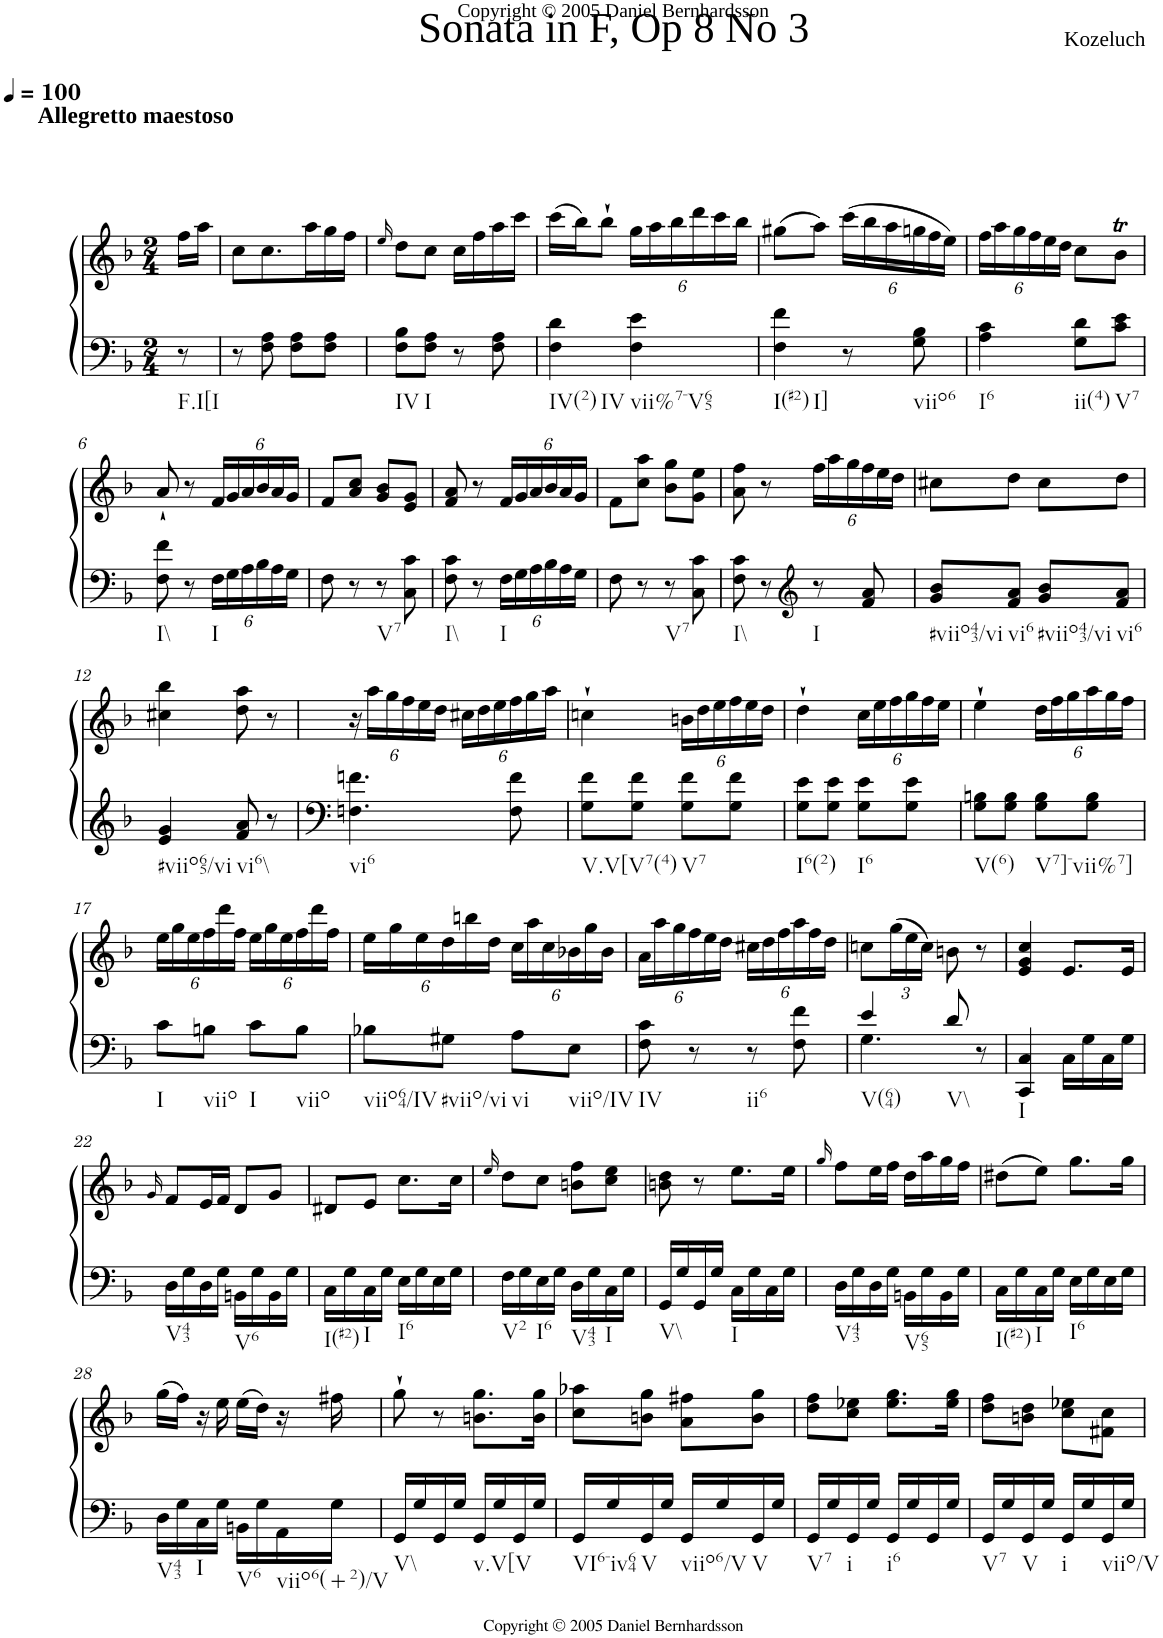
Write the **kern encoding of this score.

**kern	**kern
*part1	*part1
*staff2	*staff1
*I"Piano	*
*I'Pno.	*
*clefF4	*clefG2
*k[b-]	*k[b-]
*F:	*F:
*M2/4	*M2/4
*MM100	*MM100
=	=
!	!LO:TX:a:B:t=Allegretto maestoso
!LO:TX:b:t=F.I[I	!
8r	16ff\LL
.	16aa\JJ
=1	=1
8r	8cc\L
8F\ 8A\	8.cc\
8F\ 8A\L	.
.	16aa\L
8F\ 8A\J	16gg\
.	16ff\JJ
=2	=2
.	16qee/
!LO:TX:b:t=IV	!
8F\ 8B-\L	8dd\L
!LO:TX:b:t=I	!
8F\ 8A\J	8cc\J
8r	16cc\LL
.	16ff\
8F\ 8A\	16aa\
.	16ccc\JJ
=3	=3
!LO:TX:b:t=IV(2)	!
!LO:TX:b:t=IV	!
4F\ 4d\	(16ccc\LL
.	16bb-\J)
.	8bb-`\J
*	*Xbrackettup
!LO:TX:b:t=vii%7-V65	!
4F\ 4e\	24gg\LL
.	24aa\
.	24bb-\
.	24ddd\
.	24ccc\
.	24bb-\JJ
=4	=4
!LO:TX:b:t=I(#2)	!
!LO:TX:b:t=I]	!
4F\ 4f\	(8gg#X\L
.	8aa\J)
8r	(24ccc\LL
.	24bb-\
.	24aa\
!LO:TX:b:t=viio6	!
8G\ 8B-\	24ggn\
.	24ff\
.	24ee\JJ)
=5	=5
!LO:TX:b:t=I6	!
4A\ 4c\	24ff\LL
.	24aa\
.	24gg\
.	24ff\
.	24ee\
.	24dd\JJ
!LO:TX:b:t=ii(4)	!
8G\ 8d\L	8cc\L
!LO:TX:b:t=V7	!
8c\ 8e\J	8b-T\J
!!LO:LB:g=z
=6	=6
!LO:TX:b:t=I\\	!
8F\ 8f\	8a`/
8r	8r
*Xbrackettup	*
!LO:TX:b:t=I	!
24F\LL	24f/LL
24G\	24g/
24A\	24a/
24B-\	24b-/
24A\	24a/
24G\JJ	24g/JJ
=7	=7
8F\	8f/L
8r	8a/ 8cc/J
!LO:TX:b:t=V7	!
8r	8g/ 8b-/L
8C\ 8c\	8e/ 8g/J
=8	=8
!LO:TX:b:t=I\\	!
8F\ 8c\	8f/ 8a/
8r	8r
!LO:TX:b:t=I	!
24F\LL	24f/LL
24G\	24g/
24A\	24a/
24B-\	24b-/
24A\	24a/
24G\JJ	24g/JJ
=9	=9
8F\	8f\L
8r	8cc\ 8aa\J
!LO:TX:b:t=V7	!
8r	8b-\ 8gg\L
8C\ 8c\	8g\ 8ee\J
=10	=10
!LO:TX:b:t=I\\	!
8F\ 8c\	8a\ 8ff\
8r	8r
*clefG2	*
!LO:TX:b:t=I	!
8r	24ff\LL
.	24aa\
.	24gg\
8f/ 8a/	24ff\
.	24ee\
.	24dd\JJ
=11	=11
!LO:TX:b:t=#viio43/vi	!
8g/ 8b-/L	8cc#X\L
!LO:TX:b:t=vi6	!
8f/ 8a/J	8dd\J
!LO:TX:b:t=#viio43/vi	!
8g/ 8b-/L	8cc#\L
!LO:TX:b:t=vi6	!
8f/ 8a/J	8dd\J
!!LO:LB:g=z
=12	=12
!LO:TX:b:t=#viio65/vi	!
4e/ 4g/	4cc#X\ 4bb-\
!LO:TX:b:t=vi6\\	!
8f/ 8a/	8dd\ 8aa\
8r	8r
=13	=13
!LO:TX:b:t=vi6	!
4.Fn\ 4.fn\	24r
.	24aa\LL
.	24gg\
.	24ff\
.	24ee\
.	24dd\JJ
.	24cc#X\LL
.	24dd\
.	24ee\
8F\ 8f\	24ff\
.	24gg\
.	24aa\JJ
=14	=14
!LO:TX:b:t=V.V[V7(4)	!
8G\ 8f\L	4ccn`\
8G\ 8f\J	.
!LO:TX:b:t=V7	!
8G\ 8f\L	24bn\LL
.	24dd\
.	24ee\
8G\ 8f\J	24ff\
.	24ee\
.	24dd\JJ
=15	=15
!LO:TX:b:t=I6(2)	!
8G\ 8e\L	4dd`\
8G\ 8e\J	.
!LO:TX:b:t=I6	!
8G\ 8e\L	24cc\LL
.	24ee\
.	24ff\
8G\ 8e\J	24gg\
.	24ff\
.	24ee\JJ
=16	=16
!LO:TX:b:t=V(6)	!
8G\ 8Bn\L	4ee`\
8G\ 8B\J	.
!LO:TX:b:t=V7]-vii%7]	!
8G\ 8B\L	24dd\LL
.	24ff\
.	24gg\
8G\ 8B\J	24aa\
.	24gg\
.	24ff\JJ
!!LO:LB:g=z
=17	=17
!LO:TX:b:t=I	!
8c\L	24ee\LL
.	24gg\
.	24ee\
!LO:TX:b:t=viio	!
8Bn\J	24ff\
.	24ddd\
.	24ff\JJ
!LO:TX:b:t=I	!
8c\L	24ee\LL
.	24gg\
.	24ee\
!LO:TX:b:t=viio	!
8B\J	24ff\
.	24ddd\
.	24ff\JJ
=18	=18
!LO:TX:b:t=viio64/IV	!
8B-X\L	24ee\LL
.	24gg\
.	24ee\
!LO:TX:b:t=#viio/vi	!
8G#X\J	24dd\
.	24bbn\
.	24dd\JJ
!LO:TX:b:t=vi	!
8A\L	24cc\LL
.	24aa\
.	24cc\
!LO:TX:b:t=viio/IV	!
8E\J	24b-X\
.	24gg\
.	24b-\JJ
=19	=19
!LO:TX:b:t=IV	!
8F\ 8c\	24a\LL
.	24aa\
.	24gg\
8r	24ff\
.	24ee\
.	24dd\JJ
!LO:TX:b:t=ii6	!
8r	24cc#X\LL
.	24dd\
.	24ff\
8F\ 8f\	24aa\
.	24ff\
.	24dd\JJ
=20	=20
*^	*
!LO:TX:b:t=V(64)	!	!
4e/	4.G\	8ccn\L
.	.	(24gg\L
.	.	24ee\
.	.	24cc\JJ)
!LO:TX:b:t=V\\	!	!
8d/	.	8bn\
8r	8ryy	8r
=21	=21	=21
!LO:TX:b:t=I	!	!
*v	*v	*
4CC/ 4C/	4e/ 4g/ 4cc/
16C\LL	8.e/L
16G\	.
16C\	.
16G\JJ	16e/Jk
!!LO:LB:g=z
=22	=22
.	16qg/
!LO:TX:b:t=V43	!
16D\LL	8f/L
16G\	.
16D\	16e/L
16G\JJ	16f/JJ
!LO:TX:b:t=V6	!
16BBn\LL	8d/L
16G\	.
16BB\	8g/J
16G\JJ	.
=23	=23
!LO:TX:b:t=I(#2)	!
16C\LL	8d#X/L
16G\	.
!LO:TX:b:t=I	!
16C\	8e/J
16G\JJ	.
!LO:TX:b:t=I6	!
16E\LL	8.cc\L
16G\	.
16E\	.
16G\JJ	16cc\Jk
=24	=24
.	16qee/
!LO:TX:b:t=V2	!
16F\LL	8dd\L
16G\	.
!LO:TX:b:t=I6	!
16E\	8cc\J
16G\JJ	.
!LO:TX:b:t=V43	!
16D\LL	8bn\ 8ff\L
16G\	.
!LO:TX:b:t=I	!
16C\	8cc\ 8ee\J
16G\JJ	.
=25	=25
!LO:TX:b:t=V\\	!
16GG/LL	8bn\ 8dd\
16G/	.
16GG/	8r
16G/JJ	.
!LO:TX:b:t=I	!
16C\LL	8.ee\L
16G\	.
16C\	.
16G\JJ	16ee\Jk
=26	=26
.	16qgg/
!LO:TX:b:t=V43	!
16D\LL	8ff\L
16G\	.
16D\	16ee\L
16G\JJ	16ff\JJ
!LO:TX:b:t=V65	!
16BBn\LL	16dd\LL
16G\	16aa\
16BB\	16gg\
16G\JJ	16ff\JJ
=27	=27
!LO:TX:b:t=I(#2)	!
16C\LL	(8dd#X\L
16G\	.
!LO:TX:b:t=I	!
16C\	8ee\J)
16G\JJ	.
!LO:TX:b:t=I6	!
16E\LL	8.gg\L
16G\	.
16E\	.
16G\JJ	16gg\Jk
!!LO:LB:g=z
=28	=28
!LO:TX:b:t=V43	!
16D\LL	(16gg\LL
16G\	16ff\JJ)
!LO:TX:b:t=I	!
16C\	16r
16G\JJ	16ee\
!LO:TX:b:t=V6	!
16BBn\LL	(16ee\LL
16G\	16dd\JJ)
!LO:TX:b:t=viio6(+2)/V	!
16AA\	16r
16G\JJ	16ff#X\
=29	=29
!LO:TX:b:t=V\\	!
16GG/LL	8gg`\
16G/	.
16GG/	8r
16G/JJ	.
!LO:TX:b:t=v.V[V	!
16GG/LL	8.bn\ 8.gg\L
16G/	.
16GG/	.
16G/JJ	16b\ 16gg\Jk
=30	=30
!LO:TX:b:t=VI6-iv64	!
16GG/LL	8cc\ 8aa-X\L
16G/	.
!LO:TX:b:t=V	!
16GG/	8bn\ 8gg\J
16G/JJ	.
!LO:TX:b:t=viio6/V	!
16GG/LL	8a\ 8ff#X\L
16G/	.
!LO:TX:b:t=V	!
16GG/	8b\ 8gg\J
16G/JJ	.
=31	=31
!LO:TX:b:t=V7	!
16GG/LL	8dd\ 8ff\L
16G/	.
!LO:TX:b:t=i	!
16GG/	8cc\ 8ee-X\J
16G/JJ	.
!LO:TX:b:t=i6	!
16GG/LL	8.ee-\ 8.gg\L
16G/	.
16GG/	.
16G/JJ	16ee-\ 16gg\Jk
=32	=32
!LO:TX:b:t=V7	!
16GG/LL	8dd\ 8ff\L
16G/	.
!LO:TX:b:t=V	!
16GG/	8bn\ 8dd\J
16G/JJ	.
!LO:TX:b:t=i	!
16GG/LL	8cc\ 8ee-X\L
16G/	.
!LO:TX:b:t=viio/V	!
16GG/	8f#X\ 8cc\J
16G/JJ	.
=	=
*-	*-
